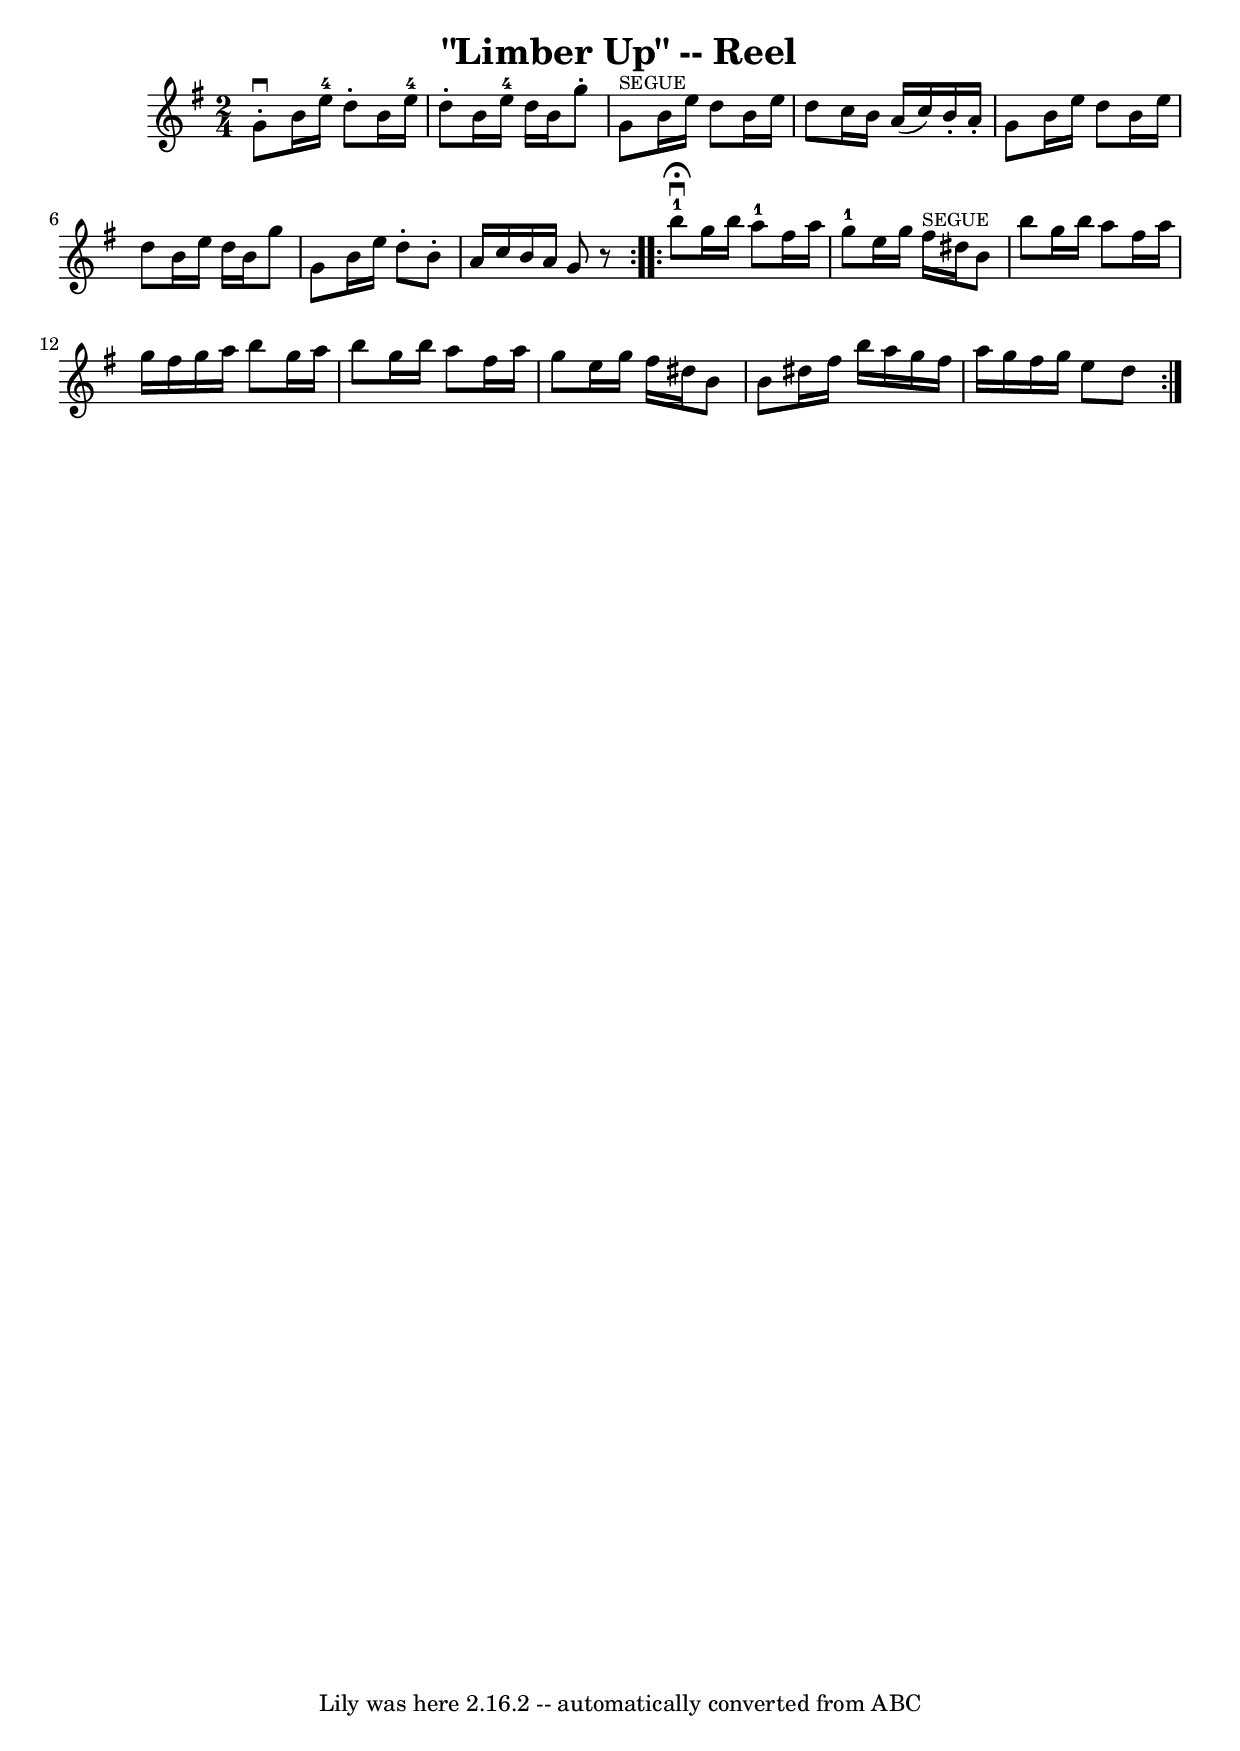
\version "2.16.2"
\include "Mammoth.ily"
\header {
  %% book = "Ryan's Mammoth Collection"
  crossRefNumber = "1"
  footnotes = "\\\\391"
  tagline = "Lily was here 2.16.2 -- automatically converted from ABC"
  title = "\"Limber Up\" -- Reel"

}
voicedefault =  {



  \repeat volta 2 {

    \time 2/4 
    \key g \major
    g'8^\downbow-. b'16 e''16-4 d''8 -. b'16 
    e''16-4   |
    d''8 -. b'16 e''16-4 d''16 b'16 g''8 
    -.   |
    g'8^\segue b'16 e''16 d''8 b'16 e''16    
    |
    d''8 c''16 b'16 a'16 (c''16) b'16 -. a'16 -.  
    |
    g'8 b'16 e''16 d''8 b'16 e''16    |
    d''8  
    b'16 e''16 d''16 b'16 g''8    |
    g'8 b'16 e''16    
    d''8 -. b'8 -.   |
    a'16 c''16 b'16 a'16 g'8    r8   
  }    
  
  \repeat volta 2 {
    b''8-1^\fermata^\downbow g''16 b''16 a''8 
    -1 fis''16 a''16    |
    g''8-1 e''16 g''16 fis''16 
    ^\segue dis''16 b'8    |
    b''8 g''16 b''16 a''8    
    fis''16 a''16    |
    g''16 fis''16 g''16 a''16 b''8   
    g''16 a''16    |
    b''8 g''16 b''16 a''8 fis''16    
    a''16    |
    g''8 e''16 g''16 fis''16 dis''16 b'8    
    |
    b'8 dis''16 fis''16 b''16 a''16 g''16 fis''16    
    |
    a''16 g''16 fis''16 g''16 e''8 d''8      
  }   

}

\score{
  <<

    \context Staff="default"
    {
      \voicedefault 
      
    }

  >>
  \layout {
    
  }
  \midi {
  }

}
